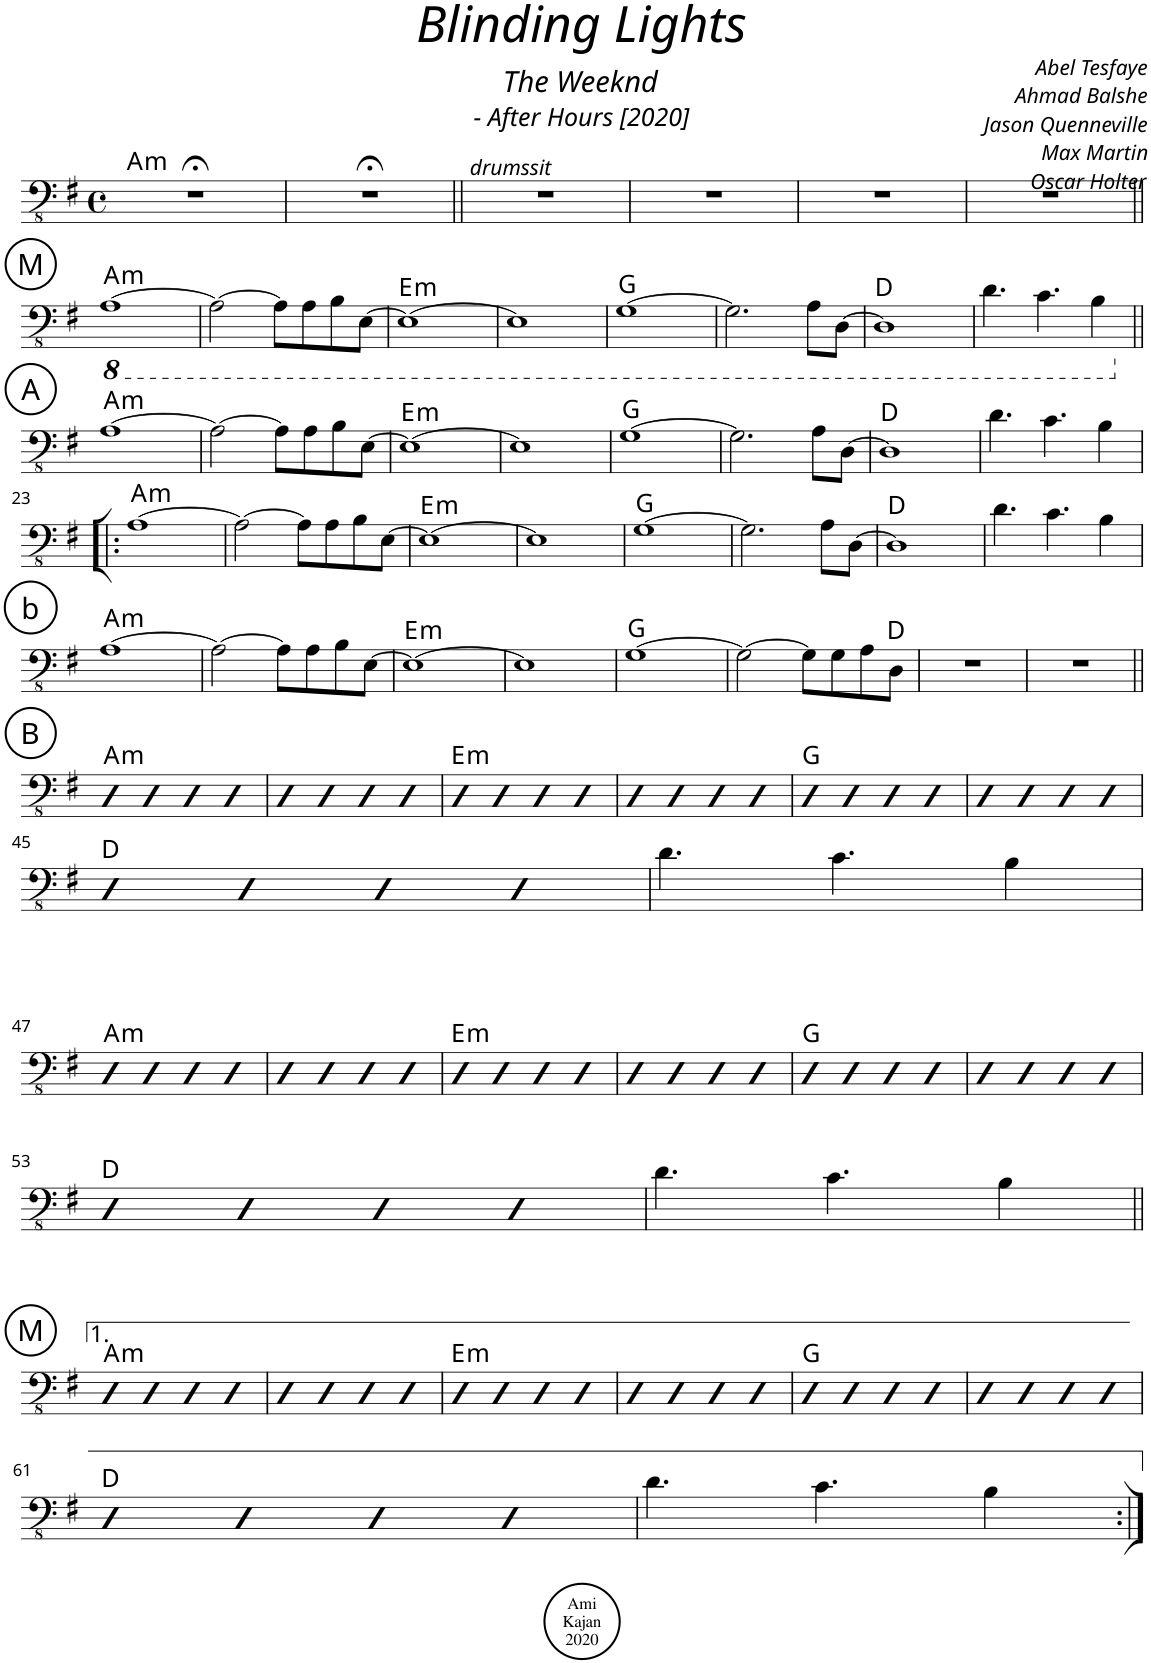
**kern	**harte
*part1	*part1
*staff1	*
*I"Acoustic Bass	*
*I'Bass	*
*clefFv4	*
*k[f#]	*
*M4/4	*
*met(c)	*
=1	=1
!	!LO:H:kt=m
1r;<	A:min
=2	=2
1r;<	.
=3||	=3||
!LO:TX:a:i:t=drumssit	!
1r	.
=4	=4
1r	.
=5	=5
1r	.
=6	=6
1r	.
!!LO:LB:g=z
!!LO:REH:place=s1:a:cj:enc=circle:fs=14:t=M
=7||	=7||
*8ba	*
!	!LO:H:kt=m
[1AAA	A:min
=8	=8
2AAA\_	.
8AAA\L]	.
8AAA\	.
8BBB\	.
[8EEE\J	.
=9	=9
!	!LO:H:kt=m
1EEE_	E:min
=10	=10
1EEE]	.
=11	=11
[1GGG	G:maj
=12	=12
2.GGG\]	.
8AAA\L	.
[8DDD\J	.
=13	=13
1DDD]	D:maj
=14	=14
4.DD\	.
4.CC\	.
4BBB\	.
!!LO:LB:g=z
!!LO:REH:place=s1:a:cj:enc=circle:fs=14:t=A
=15||	=15||
*X8ba	*
!	!LO:H:kt=m
[1AA	A:min
=16	=16
2AA\_	.
8AA\L]	.
8AA\	.
8BB\	.
[8EE\J	.
=17	=17
!	!LO:H:kt=m
1EE_	E:min
=18	=18
1EE]	.
=19	=19
[1GG	G:maj
=20	=20
2.GG\]	.
8AA\L	.
[8DD\J	.
=21	=21
1DD]	D:maj
=22	=22
4.D\	.
4.C\	.
4BB\	.
!!LO:LB:g=z
=23!|:	=23!|:
!	!LO:H:kt=m
[1AA	A:min
=24	=24
2AA\_	.
8AA\L]	.
8AA\	.
8BB\	.
[8EE\J	.
=25	=25
!	!LO:H:kt=m
1EE_	E:min
=26	=26
1EE]	.
=27	=27
[1GG	G:maj
=28	=28
2.GG\]	.
8AA\L	.
[8DD\J	.
=29	=29
1DD]	D:maj
=30	=30
4.D\	.
4.C\	.
4BB\	.
!!LO:LB:g=z
!!LO:REH:place=s1:a:cj:enc=circle:fs=14:t=b
=31	=31
!	!LO:H:kt=m
[1AA	A:min
=32	=32
2AA\_	.
8AA\L]	.
8AA\	.
8BB\	.
[8EE\J	.
=33	=33
!	!LO:H:kt=m
1EE_	E:min
=34	=34
1EE]	.
=35	=35
[1GG	G:maj
=36	=36
2GG\_	.
8GG\L]	.
8GG\	.
8AA\	.
8DD\J	D:maj
=37	=37
1r	.
=38	=38
1r	.
!!LO:LB:g=z
!!LO:REH:place=s1:a:cj:enc=circle:fs=14:t=B
=39||	=39||
!	!LO:H:kt=m
4FF#	A:min
4FF#	.
4FF#	.
4FF#	.
=40	=40
4FF#	.
4FF#	.
4FF#	.
4FF#	.
=41	=41
!	!LO:H:kt=m
4FF#	E:min
4FF#	.
4FF#	.
4FF#	.
=42	=42
4FF#	.
4FF#	.
4FF#	.
4FF#	.
=43	=43
4FF#	G:maj
4FF#	.
4FF#	.
4FF#	.
=44	=44
4FF#	.
4FF#	.
4FF#	.
4FF#	.
!!LO:LB:g=z
=45	=45
4FF#	D:maj
4FF#	.
4FF#	.
4FF#	.
=46	=46
4.D\	.
4.C\	.
4BB\	.
!!LO:LB:g=z
=47	=47
!	!LO:H:kt=m
4FF#	A:min
4FF#	.
4FF#	.
4FF#	.
=48	=48
4FF#	.
4FF#	.
4FF#	.
4FF#	.
=49	=49
!	!LO:H:kt=m
4FF#	E:min
4FF#	.
4FF#	.
4FF#	.
=50	=50
4FF#	.
4FF#	.
4FF#	.
4FF#	.
=51	=51
4FF#	G:maj
4FF#	.
4FF#	.
4FF#	.
=52	=52
4FF#	.
4FF#	.
4FF#	.
4FF#	.
!!LO:LB:g=z
=53	=53
4FF#	D:maj
4FF#	.
4FF#	.
4FF#	.
=54	=54
4.D\	.
4.C\	.
4BB\	.
!!LO:LB:g=z
!!LO:REH:place=s1:a:cj:enc=circle:fs=14:t=M
=55||	=55||
!	!LO:H:kt=m
4FF#	A:min
4FF#	.
4FF#	.
4FF#	.
=56	=56
4FF#	.
4FF#	.
4FF#	.
4FF#	.
=57	=57
!	!LO:H:kt=m
4FF#	E:min
4FF#	.
4FF#	.
4FF#	.
=58	=58
4FF#	.
4FF#	.
4FF#	.
4FF#	.
=59	=59
4FF#	G:maj
4FF#	.
4FF#	.
4FF#	.
=60	=60
4FF#	.
4FF#	.
4FF#	.
4FF#	.
!!LO:LB:g=z
=61	=61
4FF#	D:maj
4FF#	.
4FF#	.
4FF#	.
=62	=62
4.D\	.
4.C\	.
4BB\	.
=:|!	=:|!
*-	*-
